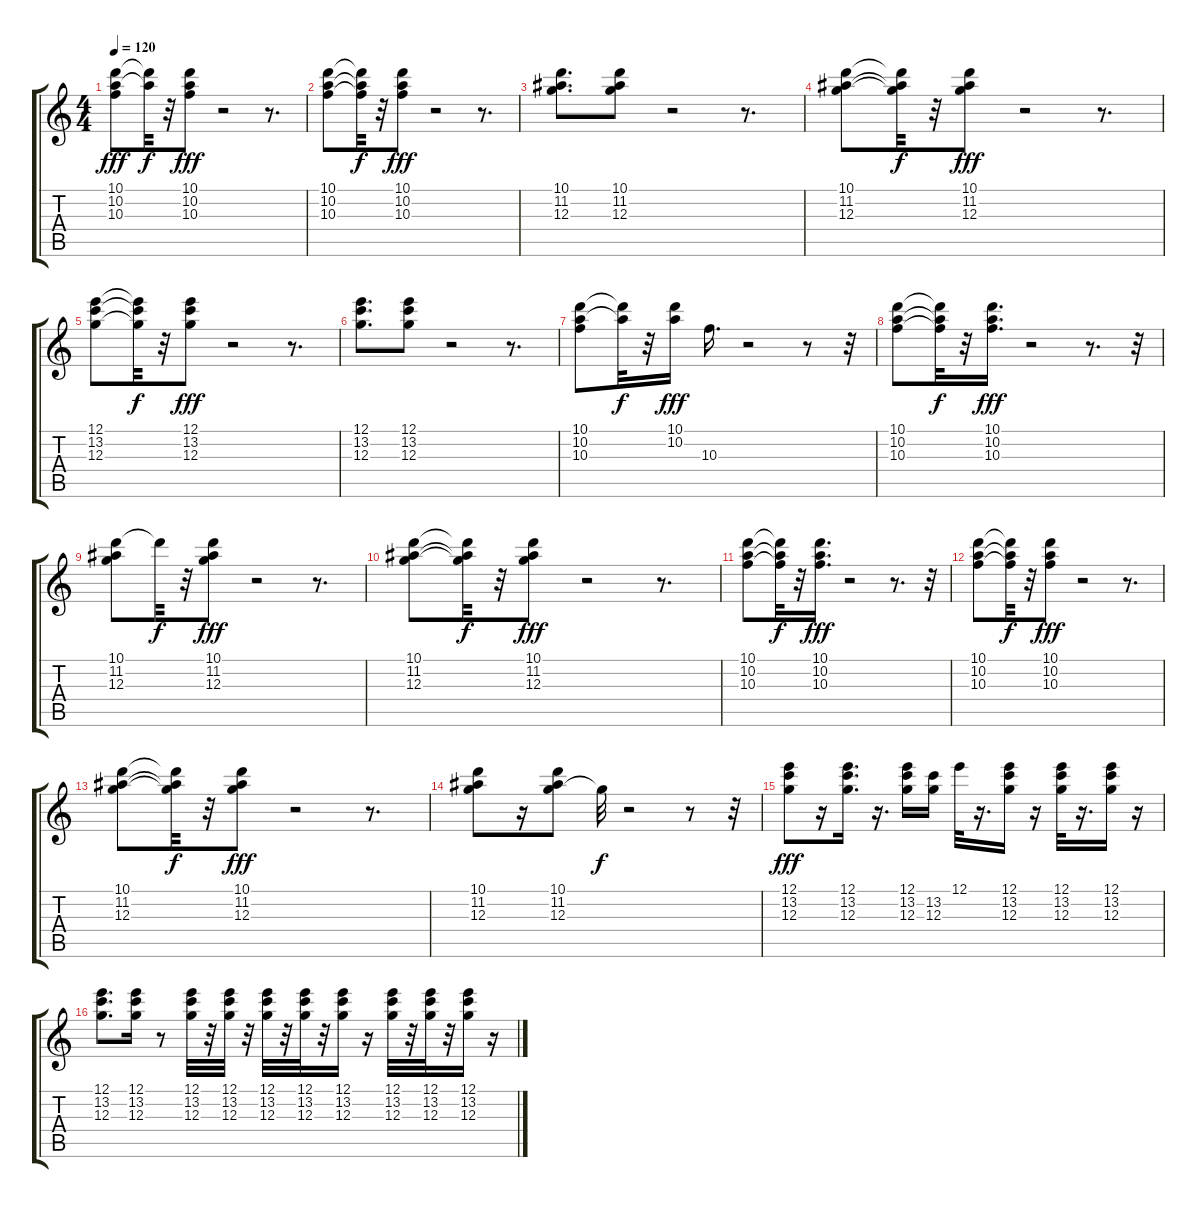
\track "" {instrument acousticguitarsteel}
\staff {score tabs}
\tuning (E4 B3 G3 D3 A2 E2) {hide}
\ts (4 4)
\tempo 120
\clef g2
\ks c
(10.1 10.2 10.3).8{dy fff} (10.1{t} 10.2{t}).32{dy f} r.32 (10.1 10.2 10.3).8{dy fff} r.2 r.8{d} |
(10.1 10.2 10.3).8 (10.1{t} 10.2{t} 10.3{t}).32{dy f} r.32 (10.1 10.2 10.3).8{dy fff} r.2 r.8{d} |
(10.1 11.2 12.3).8{d} (10.1 11.2 12.3).8 r.2 r.8{d} |
(10.1 11.2 12.3).8 (10.1{t} 11.2{t} 12.3{t}).32{dy f} r.32 (10.1 11.2 12.3).8{dy fff} r.2 r.8{d} |
(12.1 13.2 12.3).8 (12.1{t} 13.2{t} 12.3{t}).32{dy f} r.32 (12.1 13.2 12.3).8{dy fff} r.2 r.8{d} |
(12.1 13.2 12.3).8{d} (12.1 13.2 12.3).8 r.2 r.8{d} |
(10.1 10.2 10.3).8 (10.1{t} 10.2{t}).32{dy f} r.32 (10.1 10.2).16{dy fff} 10.3.16{d} r.2 r.8 r.32 |
(10.1 10.2 10.3).8 (10.1{t} 10.2{t} 10.3{t}).32{dy f} r.32 (10.1 10.2 10.3).16{d dy fff} r.2 r.8{d} r.32 |
(10.1 11.2 12.3).8 10.1{t}.32{dy f} r.32 (10.1 11.2 12.3).8{dy fff} r.2 r.8{d} |
(10.1 11.2 12.3).8 (10.1{t} 11.2{t} 12.3{t}).32{dy f} r.32 (10.1 11.2 12.3).8{dy fff} r.2 r.8{d} |
(10.1 10.2 10.3).8 (10.1{t} 10.2{t} 10.3{t}).32{dy f} r.32 (10.1 10.2 10.3).16{d dy fff} r.2 r.8{d} r.32 |
(10.1 10.2 10.3).8 (10.1{t} 10.2{t} 10.3{t}).32{dy f} r.32 (10.1 10.2 10.3).8{dy fff} r.2 r.8{d} |
(10.1 11.2 12.3).8 (10.1{t} 11.2{t} 12.3{t}).32{dy f} r.32 (10.1 11.2 12.3).8{dy fff} r.2 r.8{d} |
(10.1 11.2 12.3).8 r.16 (10.1 11.2 12.3).8 12.3{t}.32{dy f} r.2 r.8 r.32 |
(12.1 13.2 12.3).8{dy fff} r.16 (12.1 13.2 12.3).16{d} r.16{d} (12.1 13.2 12.3).16 (13.2 12.3).16 12.1.32 r.16{d} (12.1 13.2 12.3).16 r.16 (12.1 13.2 12.3).32 r.16{d} (12.1 13.2 12.3).16 r.16 |
(12.1 13.2 12.3).8{d} (12.1 13.2 12.3).16 r.8 (12.1 13.2 12.3).32 r.32 (12.1 13.2 12.3).32 r.32 (12.1 13.2 12.3).32 r.32 (12.1 13.2 12.3).32 r.32 (12.1 13.2 12.3).16 r.16 (12.1 13.2 12.3).32 r.32 (12.1 13.2 12.3).32 r.32 (12.1 13.2 12.3).16 r.16
